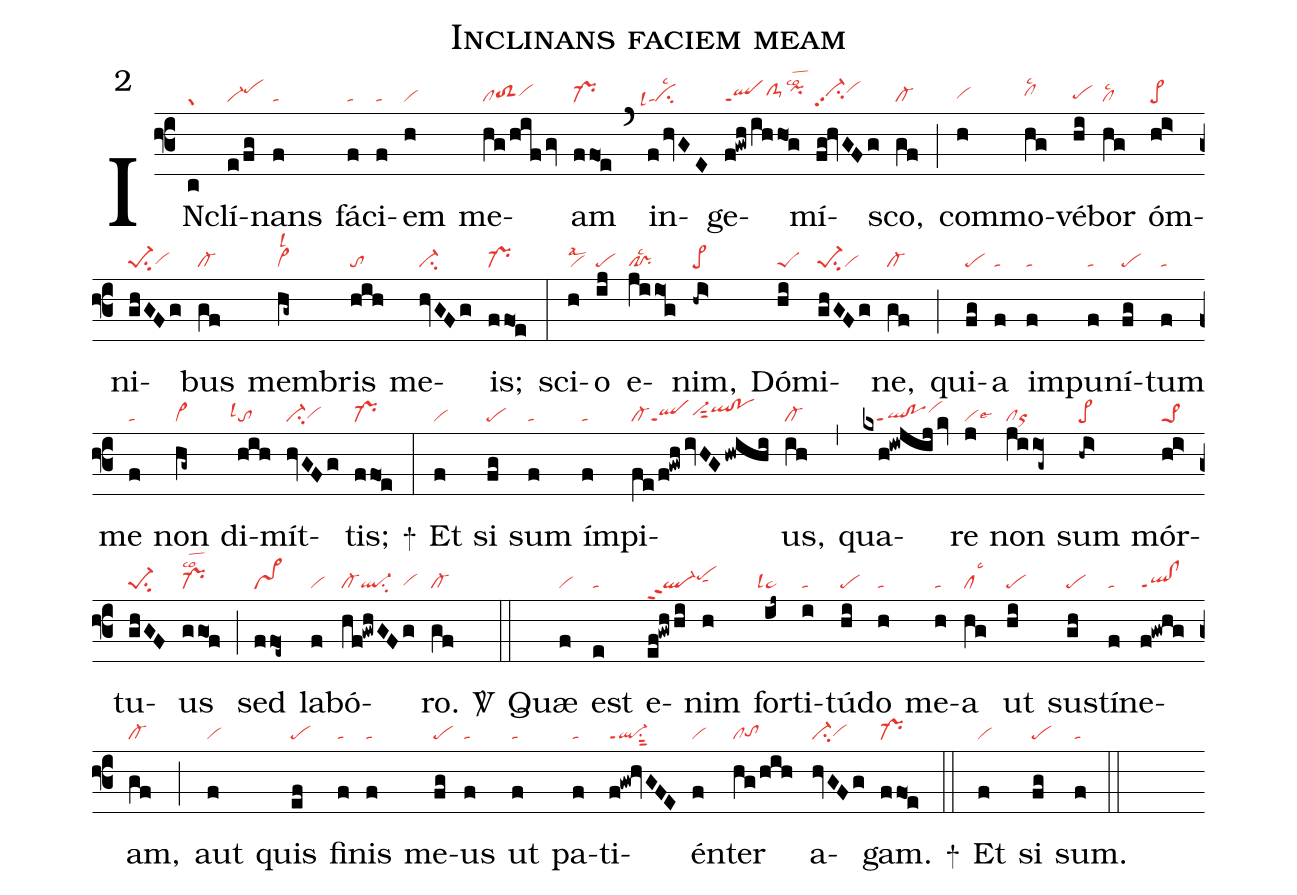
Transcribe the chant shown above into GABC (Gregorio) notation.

name: Inclinans faciem meam;
mode:2;
nabc-lines:1;
%%
(f3)
IN(c|gr)clí(e/fg|vi-pehi)nans(f|ta) fá(f|ta)ci(f|ta)em(h|vi) me(hg/hif/gv|cltoS2hgvihh)am(ffo1e|pr-) (`)
in(fhvGE|``talsl1cilsc2)ge(f!gwh/ihho1g|qlppt1clS-hhpihilsco2)mí(fg!hvGFg|vi-hhpp2su2vihi)sco,(gf|cl-) (;)
co(h|vihg)mmo(hg|clhhlsc2)vé(hi|pehg)bor(hg|cllsc2) óm(hi>|pe>)ni(ghGFg|pe-1su2vihg)bus(gf|cl-) mem(hg~|vi>lsl2)bris(hih|to) me(hvGFg|ci-)is;(ffo1e|pr-) (:)
sci(h|vilsal2)o(ij|pe) e(jiio1g|cl!prlsc2)nim,(-hi>|pe>) Dó(hi|peS)mi(ghGFg|pe-1su2vi)ne,(gf|cl-) (;)
qui(fg|pe)a(f|ta) im(f|ta)pu(f|ta)ní(fg|pe)tum(f|ta) me(f|ta) non(hg~|vi>) di(hih|``tolsl1)mít(hvGFg|ci-vihg)tis;(ffo1e|pr-) +(:)
Et(f|vi) si(fg|pe) sum(f|ta) ím(f|ta)pi(fe/f!gwh/ivHGhwihi|cl-qlppt1vi-hhsut2qlhi!pohi)us,(ih|cl-) (,)
qua(kxh!iwjij/kv|///ql!poppt1vihi)re(j|vilse6) non(jiio1g~|clor) sum(-hi>|pe>) mór(hi>|pe>1)tu(ghGF|pe-1su2)us(ggo1f|pr-lsco2) (;)
sed(ffo1e~|vs>) la(f|vi)bó(hf!gwhGFg|cl-ql-su2vihg)ro.(gf|cl-) <sp>V/</sp>(::)
Quæ(f|vi) est(e|ta) e(ef!gwh/hi|ql-ppt2pehi)nim(h|tahh) for(ij~|``ta>lsl1)ti(i|ta)tú(hi|pe)do(h|ta) me(h|ta)a(hg|cllsc3) ut(hi|pe) sus(gh|pe)tí(f|ta)ne(f!gwhg|ql!clppt1)am,(gf|cl-) (;)
aut(f|vi) quis(ef|pe) fi(f|ta)nis(f|ta) me(fg|pe)us(f|ta) ut(f|ta) pa(f|ta)ti(f!gw!hvGFE|ql-ppt1su1sut2)én(f|vi)ter(hg/hih|cltohg) a(hvGFg|ci-vihg)gam.(ffo1e|pr-) +(::)
Et(f|vi) si(fg|pe) sum.(f|ta) (::)
